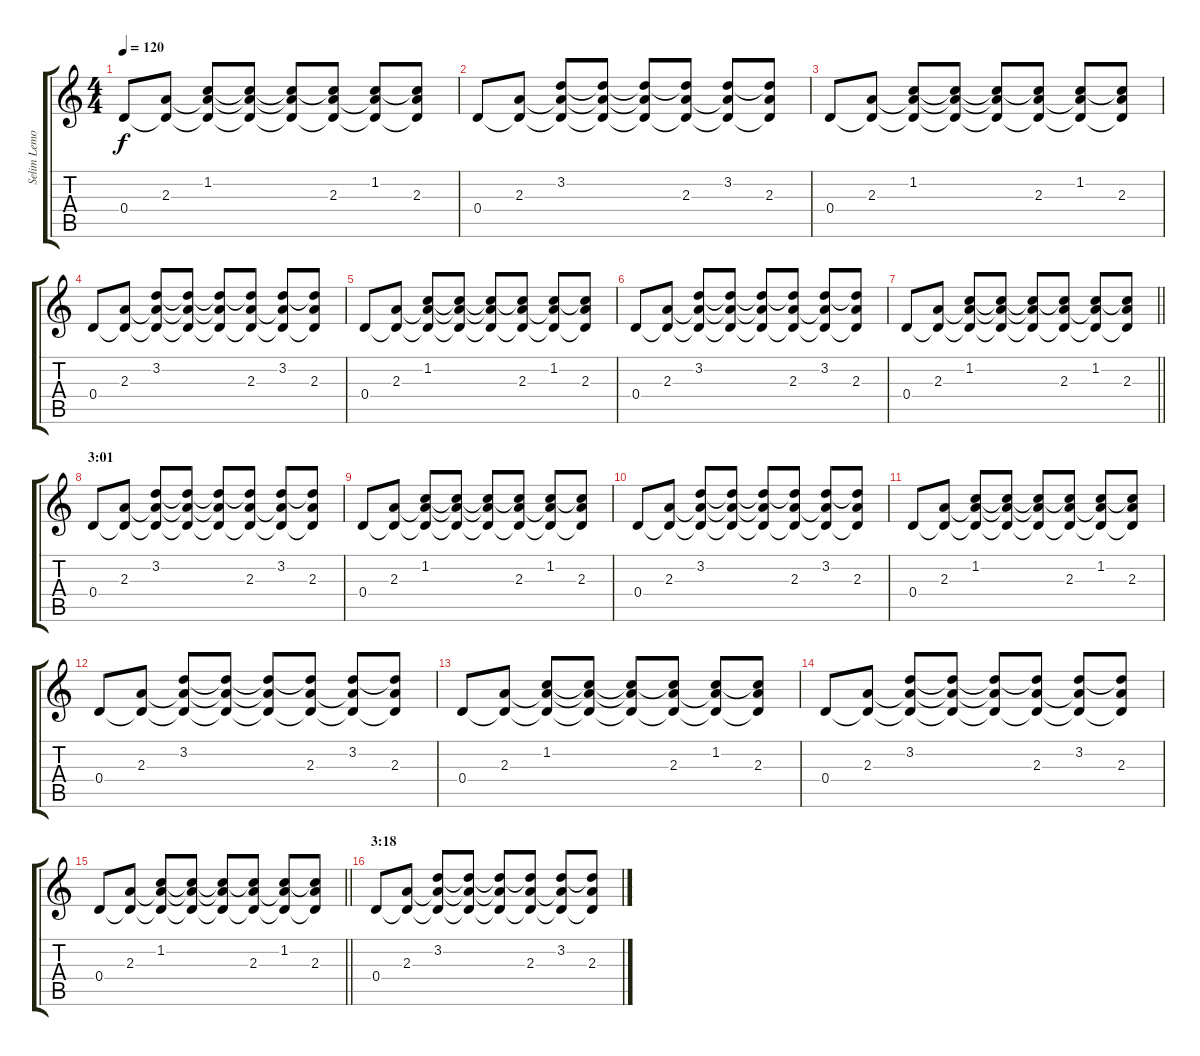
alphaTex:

\track ("Selim Lemouchi (Rhythm Guitar)" "Selim Lemo") {instrument acousticguitarsteel}
\staff {score tabs}
\tuning (E4 B3 G3 D3 A2 E2) {hide}
\ts (4 4)
\tempo 120
\clef g2
\ks c
0.4.8{dy f} (2.3 0.4{t}).8 (1.2 2.3{t} 0.4{t}).8 (1.2{t} 2.3{t} 0.4{t}).8 (1.2{t} 2.3{t} 0.4{t}).8 (1.2{t} 2.3 0.4{t}).8 (1.2 2.3{t} 0.4{t}).8 (1.2{t} 2.3 0.4{t}).8 |
0.4.8 (2.3 0.4{t}).8 (3.2 2.3{t} 0.4{t}).8 (3.2{t} 2.3{t} 0.4{t}).8 (3.2{t} 2.3{t} 0.4{t}).8 (3.2{t} 2.3 0.4{t}).8 (3.2 2.3{t} 0.4{t}).8 (3.2{t} 2.3 0.4{t}).8 |
0.4.8 (2.3 0.4{t}).8 (1.2 2.3{t} 0.4{t}).8 (1.2{t} 2.3{t} 0.4{t}).8 (1.2{t} 2.3{t} 0.4{t}).8 (1.2{t} 2.3 0.4{t}).8 (1.2 2.3{t} 0.4{t}).8 (1.2{t} 2.3 0.4{t}).8 |
0.4.8 (2.3 0.4{t}).8 (3.2 2.3{t} 0.4{t}).8 (3.2{t} 2.3{t} 0.4{t}).8 (3.2{t} 2.3{t} 0.4{t}).8 (3.2{t} 2.3 0.4{t}).8 (3.2 2.3{t} 0.4{t}).8 (3.2{t} 2.3 0.4{t}).8 |
0.4.8 (2.3 0.4{t}).8 (1.2 2.3{t} 0.4{t}).8 (1.2{t} 2.3{t} 0.4{t}).8 (1.2{t} 2.3{t} 0.4{t}).8 (1.2{t} 2.3 0.4{t}).8 (1.2 2.3{t} 0.4{t}).8 (1.2{t} 2.3 0.4{t}).8 |
0.4.8 (2.3 0.4{t}).8 (3.2 2.3{t} 0.4{t}).8 (3.2{t} 2.3{t} 0.4{t}).8 (3.2{t} 2.3{t} 0.4{t}).8 (3.2{t} 2.3 0.4{t}).8 (3.2 2.3{t} 0.4{t}).8 (3.2{t} 2.3 0.4{t}).8 |
\barLineRight lightlight
0.4.8 (2.3 0.4{t}).8 (1.2 2.3{t} 0.4{t}).8 (1.2{t} 2.3{t} 0.4{t}).8 (1.2{t} 2.3{t} 0.4{t}).8 (1.2{t} 2.3 0.4{t}).8 (1.2 2.3{t} 0.4{t}).8 (1.2{t} 2.3 0.4{t}).8 |
\section ("" "3:01")
0.4.8 (2.3 0.4{t}).8 (3.2 2.3{t} 0.4{t}).8 (3.2{t} 2.3{t} 0.4{t}).8 (3.2{t} 2.3{t} 0.4{t}).8 (3.2{t} 2.3 0.4{t}).8 (3.2 2.3{t} 0.4{t}).8 (3.2{t} 2.3 0.4{t}).8 |
0.4.8 (2.3 0.4{t}).8 (1.2 2.3{t} 0.4{t}).8 (1.2{t} 2.3{t} 0.4{t}).8 (1.2{t} 2.3{t} 0.4{t}).8 (1.2{t} 2.3 0.4{t}).8 (1.2 2.3{t} 0.4{t}).8 (1.2{t} 2.3 0.4{t}).8 |
0.4.8 (2.3 0.4{t}).8 (3.2 2.3{t} 0.4{t}).8 (3.2{t} 2.3{t} 0.4{t}).8 (3.2{t} 2.3{t} 0.4{t}).8 (3.2{t} 2.3 0.4{t}).8 (3.2 2.3{t} 0.4{t}).8 (3.2{t} 2.3 0.4{t}).8 |
0.4.8 (2.3 0.4{t}).8 (1.2 2.3{t} 0.4{t}).8 (1.2{t} 2.3{t} 0.4{t}).8 (1.2{t} 2.3{t} 0.4{t}).8 (1.2{t} 2.3 0.4{t}).8 (1.2 2.3{t} 0.4{t}).8 (1.2{t} 2.3 0.4{t}).8 |
0.4.8 (2.3 0.4{t}).8 (3.2 2.3{t} 0.4{t}).8 (3.2{t} 2.3{t} 0.4{t}).8 (3.2{t} 2.3{t} 0.4{t}).8 (3.2{t} 2.3 0.4{t}).8 (3.2 2.3{t} 0.4{t}).8 (3.2{t} 2.3 0.4{t}).8 |
0.4.8 (2.3 0.4{t}).8 (1.2 2.3{t} 0.4{t}).8 (1.2{t} 2.3{t} 0.4{t}).8 (1.2{t} 2.3{t} 0.4{t}).8 (1.2{t} 2.3 0.4{t}).8 (1.2 2.3{t} 0.4{t}).8 (1.2{t} 2.3 0.4{t}).8 |
0.4.8 (2.3 0.4{t}).8 (3.2 2.3{t} 0.4{t}).8 (3.2{t} 2.3{t} 0.4{t}).8 (3.2{t} 2.3{t} 0.4{t}).8 (3.2{t} 2.3 0.4{t}).8 (3.2 2.3{t} 0.4{t}).8 (3.2{t} 2.3 0.4{t}).8 |
\barLineRight lightlight
0.4.8 (2.3 0.4{t}).8 (1.2 2.3{t} 0.4{t}).8 (1.2{t} 2.3{t} 0.4{t}).8 (1.2{t} 2.3{t} 0.4{t}).8 (1.2{t} 2.3 0.4{t}).8 (1.2 2.3{t} 0.4{t}).8 (1.2{t} 2.3 0.4{t}).8 |
\section ("" "3:18")
0.4.8 (2.3 0.4{t}).8 (3.2 2.3{t} 0.4{t}).8 (3.2{t} 2.3{t} 0.4{t}).8 (3.2{t} 2.3{t} 0.4{t}).8 (3.2{t} 2.3 0.4{t}).8 (3.2 2.3{t} 0.4{t}).8 (3.2{t} 2.3 0.4{t}).8
